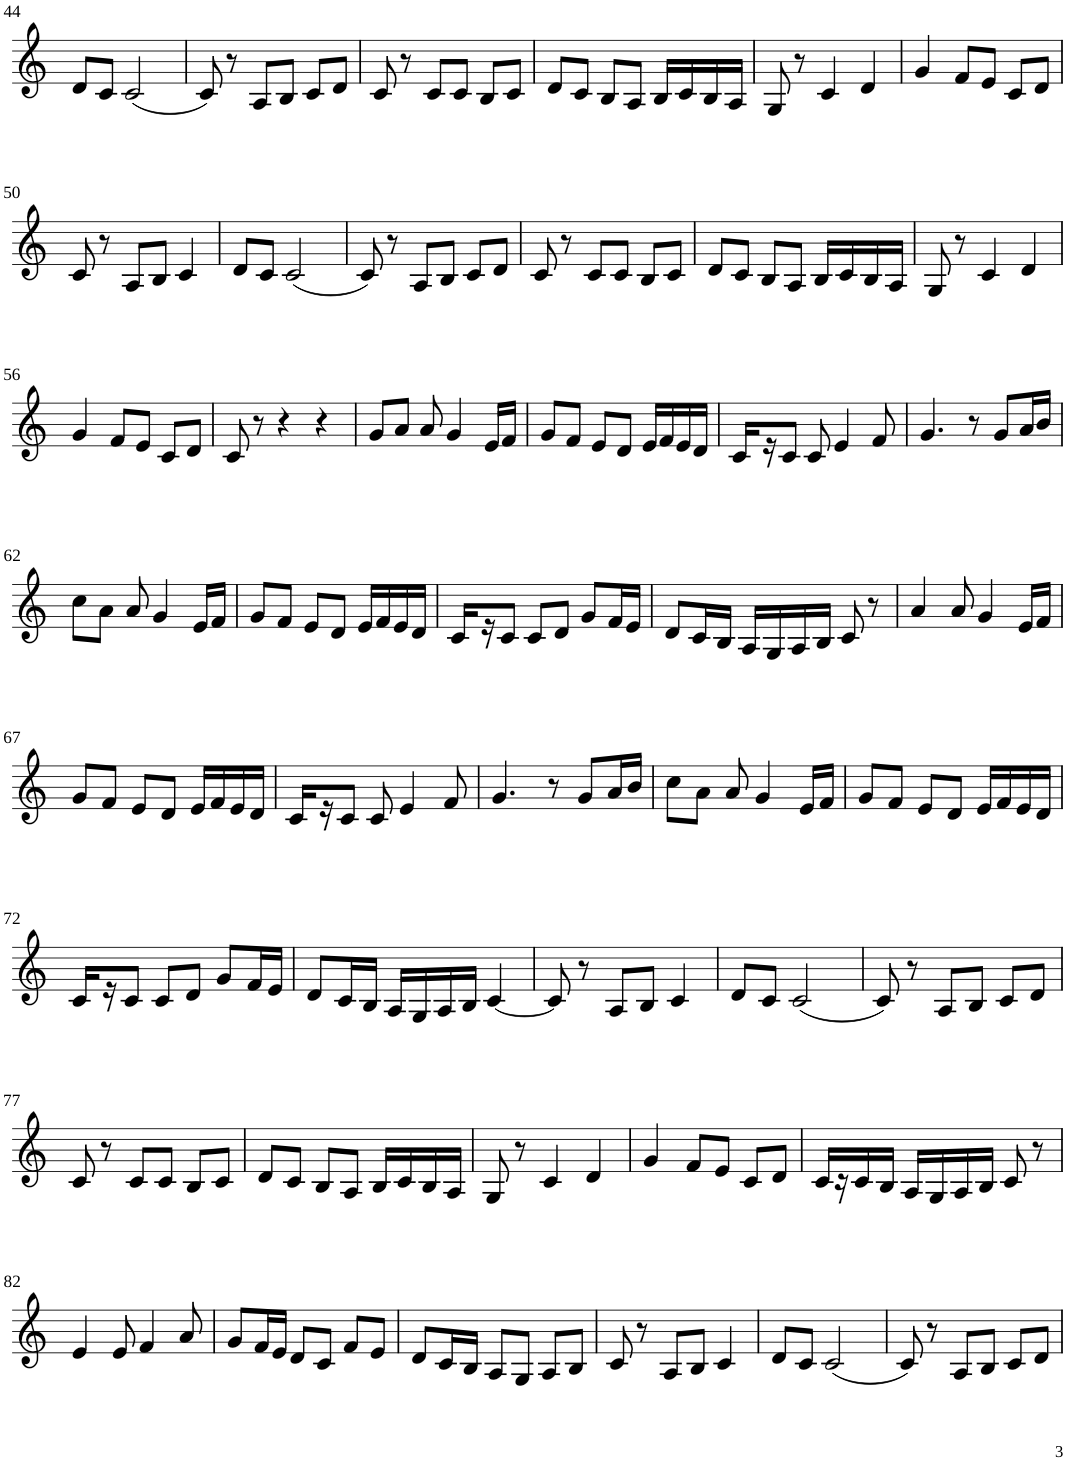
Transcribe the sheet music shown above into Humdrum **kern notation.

**kern
*part1
*staff1
*I"Violin
!!LO:PB:g=z
*clefG2
*k[]
*M3/4
=44
8d/L
8c/J
(2c/
=45
8c/)
8r
8A/L
8B/J
8c/L
8d/J
=46
8c/
8r
8c/L
8c/J
8B/L
8c/J
=47
8d/L
8c/J
8B/L
8A/J
16B/LL
16c/
16B/
16A/JJ
=48
8G/
8r
4c/
4d/
=49
4g/
8f/L
8e/J
8c/L
8d/J
!!LO:LB:g=z
=50
8c/
8r
8A/L
8B/J
4c/
=51
8d/L
8c/J
(2c/
=52
8c/)
8r
8A/L
8B/J
8c/L
8d/J
=53
8c/
8r
8c/L
8c/J
8B/L
8c/J
=54
8d/L
8c/J
8B/L
8A/J
16B/LL
16c/
16B/
16A/JJ
=55
8G/
8r
4c/
4d/
!!LO:LB:g=z
=56
4g/
8f/L
8e/J
8c/L
8d/J
=57
8c/
8r
4r
4r
=58
8g/L
8a/J
8a/
4g/
16e/LL
16f/JJ
=59
8g/L
8f/J
8e/L
8d/J
16e/LL
16f/
16e/
16d/JJ
=60
16c/LL
16r
8c/J
8c/
4e/
8f/
=61
4.g/
8r
8g/L
16a/L
16b/JJ
!!LO:LB:g=z
=62
8cc\L
8a\J
8a/
4g/
16e/LL
16f/JJ
=63
8g/L
8f/J
8e/L
8d/J
16e/LL
16f/
16e/
16d/JJ
=64
16c/LL
16r
8c/J
8c/L
8d/J
8g/L
16f/L
16e/JJ
=65
8d/L
16c/L
16B/JJ
16A/LL
16G/
16A/
16B/JJ
8c/
8r
=66
4a/
8a/
4g/
16e/LL
16f/JJ
!!LO:LB:g=z
=67
8g/L
8f/J
8e/L
8d/J
16e/LL
16f/
16e/
16d/JJ
=68
16c/LL
16r
8c/J
8c/
4e/
8f/
=69
4.g/
8r
8g/L
16a/L
16b/JJ
=70
8cc\L
8a\J
8a/
4g/
16e/LL
16f/JJ
=71
8g/L
8f/J
8e/L
8d/J
16e/LL
16f/
16e/
16d/JJ
!!LO:LB:g=z
=72
16c/LL
16r
8c/J
8c/L
8d/J
8g/L
16f/L
16e/JJ
=73
8d/L
16c/L
16B/JJ
16A/LL
16G/
16A/
16B/JJ
[4c/
=74
8c/]
8r
8A/L
8B/J
4c/
=75
8d/L
8c/J
(2c/
=76
8c/)
8r
8A/L
8B/J
8c/L
8d/J
!!LO:LB:g=z
=77
8c/
8r
8c/L
8c/J
8B/L
8c/J
=78
8d/L
8c/J
8B/L
8A/J
16B/LL
16c/
16B/
16A/JJ
=79
8G/
8r
4c/
4d/
=80
4g/
8f/L
8e/J
8c/L
8d/J
=81
16c/LL
16r
16c/
16B/JJ
16A/LL
16G/
16A/
16B/JJ
8c/
8r
!!LO:LB:g=z
=82
4e/
8e/
4f/
8a/
=83
8g/L
16f/L
16e/JJ
8d/L
8c/J
8f/L
8e/J
=84
8d/L
16c/L
16B/JJ
8A/L
8G/J
8A/L
8B/J
=85
8c/
8r
8A/L
8B/J
4c/
=86
8d/L
8c/J
(2c/
=87
8c/)
8r
8A/L
8B/J
8c/L
8d/J
=
*-
